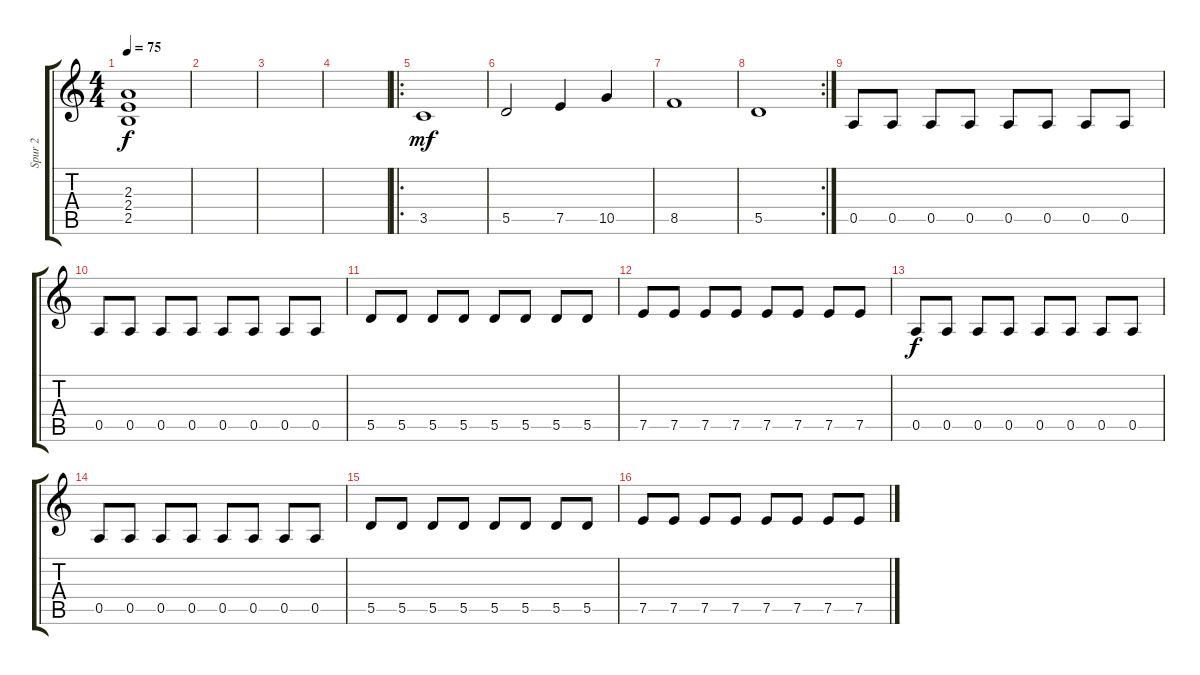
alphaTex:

\track ("Spur 2" "Spur 2") {instrument distortionguitar}
\staff {score tabs}
\tuning (E4 B3 G3 D3 A2 E2) {hide}
\ts (4 4)
\tempo 75
\clef g2
\ks c
(2.3 2.4 2.5).1{dy f} |
|
|
|
\ro
3.5.1{dy mf} |
5.5.2 7.5.4 10.5.4 |
8.5.1 |
\rc 2
5.5.1 |
0.5.8 0.5.8 0.5.8 0.5.8 0.5.8 0.5.8 0.5.8 0.5.8 |
0.5.8 0.5.8 0.5.8 0.5.8 0.5.8 0.5.8 0.5.8 0.5.8 |
5.5.8 5.5.8 5.5.8 5.5.8 5.5.8 5.5.8 5.5.8 5.5.8 |
7.5.8 7.5.8 7.5.8 7.5.8 7.5.8 7.5.8 7.5.8 7.5.8 |
0.5.8{dy f} 0.5.8 0.5.8 0.5.8 0.5.8 0.5.8 0.5.8 0.5.8 |
0.5.8 0.5.8 0.5.8 0.5.8 0.5.8 0.5.8 0.5.8 0.5.8 |
5.5.8 5.5.8 5.5.8 5.5.8 5.5.8 5.5.8 5.5.8 5.5.8 |
7.5.8 7.5.8 7.5.8 7.5.8 7.5.8 7.5.8 7.5.8 7.5.8
